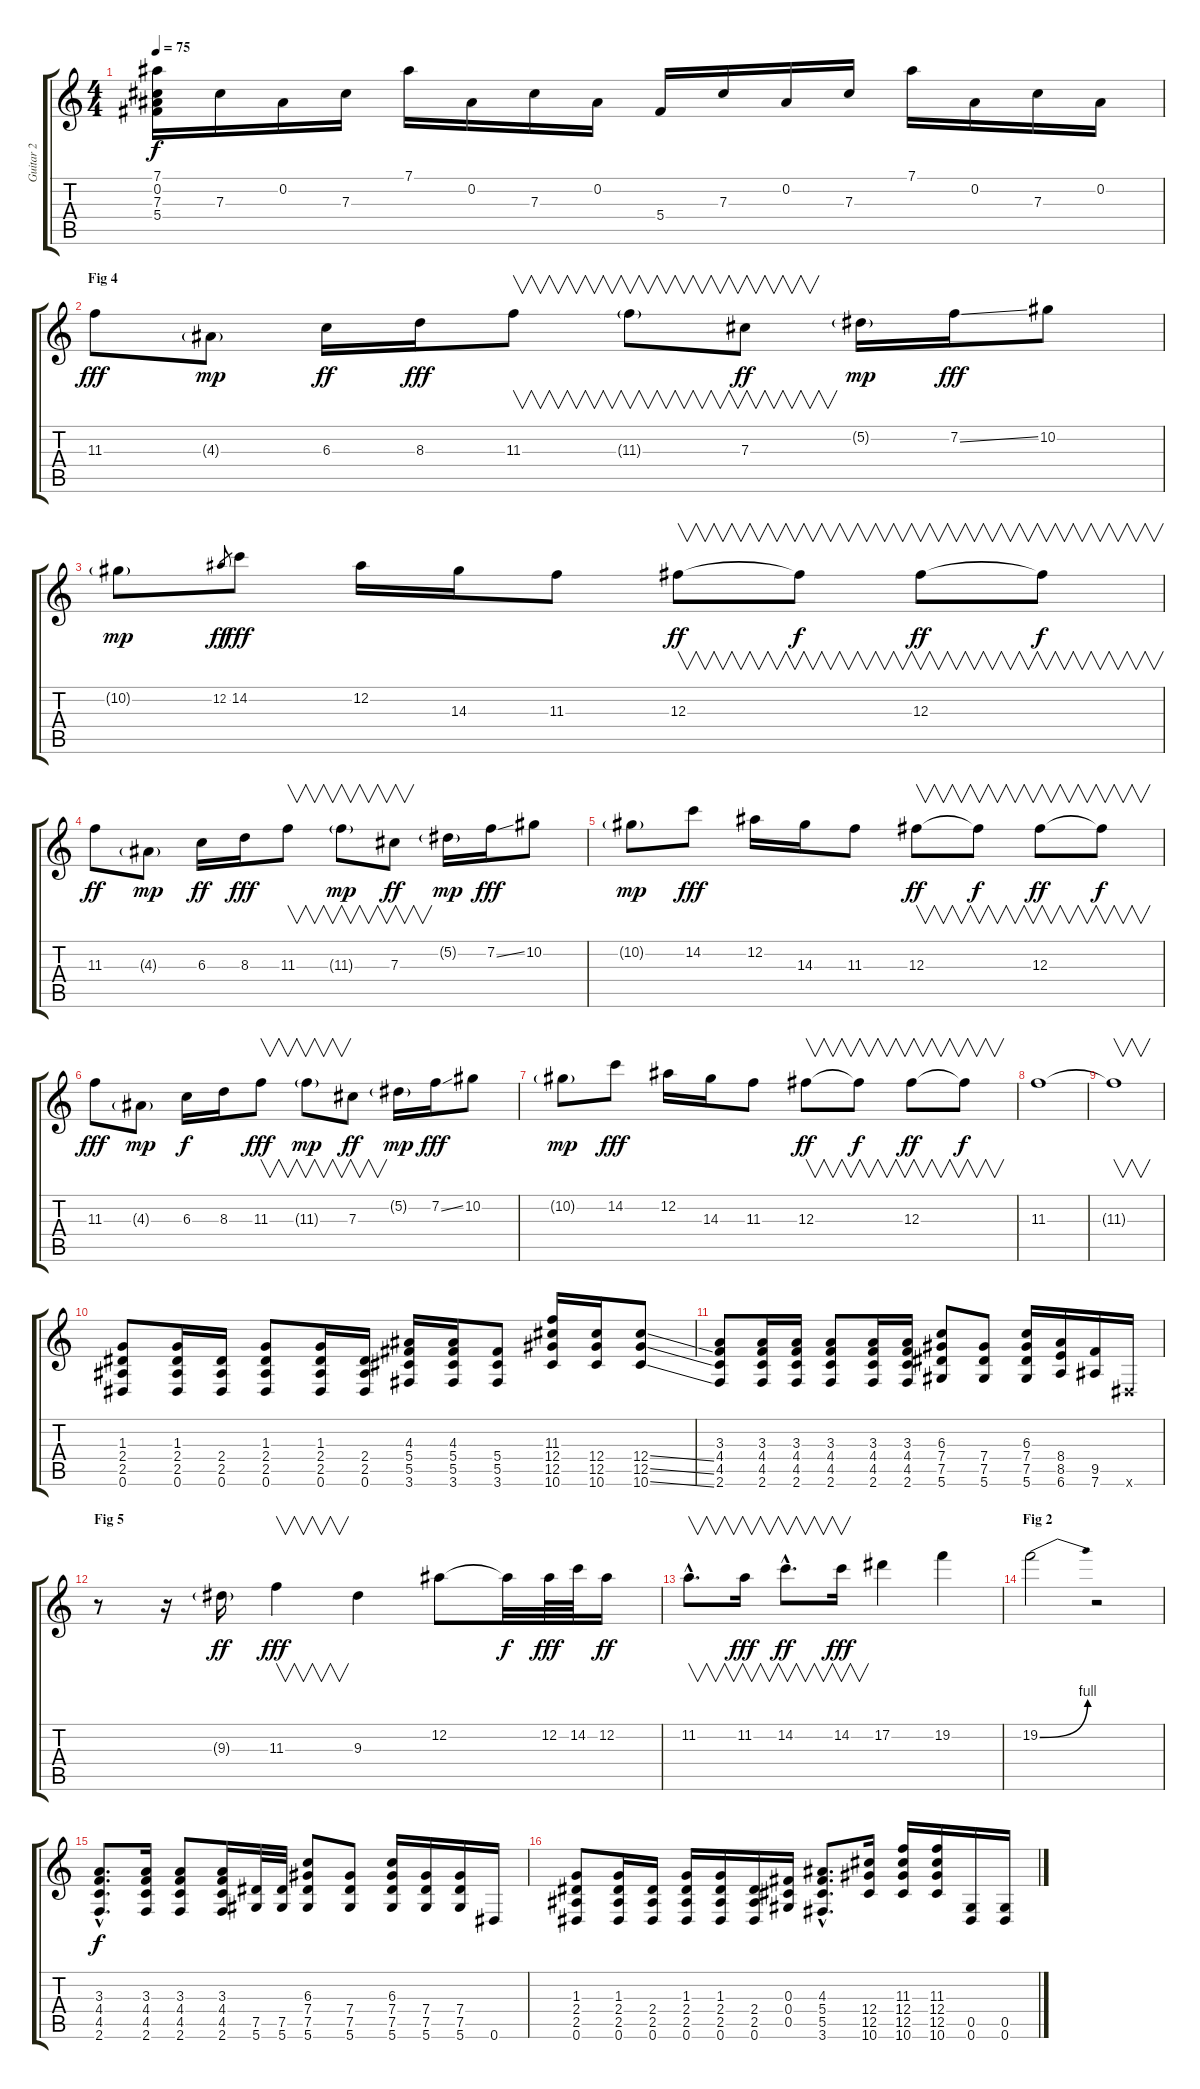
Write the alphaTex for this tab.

\track ("Guitar 2" "Guitar 2") {instrument distortionguitar}
\staff {score tabs}
\tuning (Eb4 Bb3 Gb3 Db3 Ab2 Eb2) {hide}
\ts (4 4)
\tempo 75
\clef g2
\ks c
(7.1 0.2 7.3 5.4).16{dy f} 7.3.16 0.2.16 7.3.16 7.1.16 0.2.16 7.3.16 0.2.16 5.4.16 7.3.16 0.2.16 7.3.16 7.1.16 0.2.16 7.3.16 0.2.16 |
\section ("" "Fig 4")
11.3.8{dy fff} 4.3{g}.8{dy mp} 6.3.16{dy ff} 8.3.16{dy fff} 11.3.8{v} 11.3{g}.8{v} 7.3.8{v dy ff} 5.2{g}.16{dy mp} 7.2{ss}.16{dy fff} 10.2.8 |
10.2{g}.8{dy mp} 12.2.8{gr dy ff} 14.2.8{dy fff} 12.2.16 14.3.16 11.3.8 12.3.8{v dy ff} 12.3{t}.8{v dy f} 12.3.8{v dy ff} 12.3{t}.8{v dy f} |
11.3.8{dy ff} 4.3{g}.8{dy mp} 6.3.16{dy ff} 8.3.16{dy fff} 11.3.8{v} 11.3{g}.8{v dy mp} 7.3.8{v dy ff} 5.2{g}.16{dy mp} 7.2{ss}.16{dy fff} 10.2.8 |
10.2{g}.8{dy mp} 14.2.8{dy fff} 12.2.16 14.3.16 11.3.8 12.3.8{v dy ff} 12.3{t}.8{v dy f} 12.3.8{v dy ff} 12.3{t}.8{v dy f} |
11.3.8{dy fff} 4.3{g}.8{dy mp} 6.3.16{dy f} 8.3.16 11.3.8{v dy fff} 11.3{g}.8{v dy mp} 7.3.8{v dy ff} 5.2{g}.16{dy mp} 7.2{ss}.16{dy fff} 10.2.8 |
10.2{g}.8{dy mp} 14.2.8{dy fff} 12.2.16 14.3.16 11.3.8 12.3.8{v dy ff} 12.3{t}.8{v dy f} 12.3.8{v dy ff} 12.3{t}.8{v dy f} |
11.3.1 |
11.3{t}.1{v} |
(1.3 2.4 2.5 0.6).8 (1.3 2.4 2.5 0.6).16 (2.4 2.5 0.6).16 (1.3 2.4 2.5 0.6).8 (1.3 2.4 2.5 0.6).16 (2.4 2.5 0.6).16 (4.3 5.4 5.5 3.6).16 (4.3 5.4 5.5 3.6).16 (5.4 5.5 3.6).8 (11.3 12.4 12.5 10.6).16 (12.4 12.5 10.6).16 (12.4{ss} 12.5{ss} 10.6{ss}).8 |
(3.3 4.4 4.5 2.6).8 (3.3 4.4 4.5 2.6).16 (3.3 4.4 4.5 2.6).16 (3.3 4.4 4.5 2.6).8 (3.3 4.4 4.5 2.6).16 (3.3 4.4 4.5 2.6).16 (6.3 7.4 7.5 5.6).8 (7.4 7.5 5.6).8 (6.3 7.4 7.5 5.6).16 (8.4 8.5 6.6).16 (9.5 7.6).16 0.6{x}.16 |
\section ("" "Fig 5")
r.8 r.16 9.3{g}.16{dy ff} 11.3.4{v dy fff} 9.3.4 12.2.8 12.2{t}.32{dy f} 12.2.64{dy fff} 14.2.64 12.2.16{dy ff} |
11.2{hac}.8{v d} 11.2.16{v dy fff} 14.2{hac}.8{v d dy ff} 14.2.16{v dy fff} 17.2.4 19.2.4 |
\section ("" "Fig 2")
19.2{be (bend 0 0 60 4)}.2 r.2 |
(3.3{hac} 4.4{hac} 4.5{hac} 2.6{hac}).8{d dy f} (3.3 4.4 4.5 2.6).16 (3.3 4.4 4.5 2.6).8 (3.3 4.4 4.5 2.6).16 (7.5 5.6).32 (7.5 5.6).32 (6.3 7.4 7.5 5.6).8 (7.4 7.5 5.6).8 (6.3 7.4 7.5 5.6).16 (7.4 7.5 5.6).16 (7.4 7.5 5.6).16 0.6.16 |
(1.3 2.4 2.5 0.6).8 (1.3 2.4 2.5 0.6).16 (2.4 2.5 0.6).16 (1.3 2.4 2.5 0.6).16 (1.3 2.4 2.5 0.6).16 (2.4 2.5 0.6).16 (0.3 0.4 0.5).16 (4.3{hac} 5.4{hac} 5.5{hac} 3.6{hac}).8{d} (12.4 12.5 10.6).16 (11.3 12.4 12.5 10.6).16 (11.3 12.4 12.5 10.6).16 (0.5 0.6).16 (0.5 0.6).16
